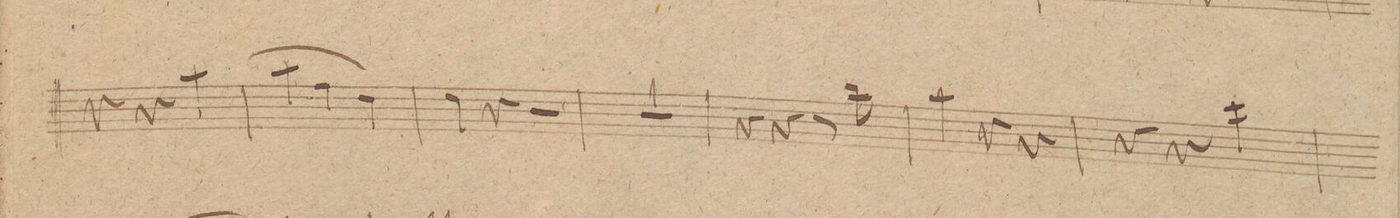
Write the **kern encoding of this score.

**kern	**dynam
*I"Flauto 1mo	*
*clefG2	*
*k[f#c#]	*
*M3/4	*
4r	.
4r	.
4aa\	.
=60	=60
(4aa\	.
4ff#\	.
4dd\)	.
=61	=61
4dd\	.
4r	.
4r	.
=62	=62
2.r	.
=63	=63
4r	.
4r	.
8r	.
8bb\	p
=64	=64
4aa\	.
4r	.
4r	.
=65	=65
4r	.
4r	.
4ccc#\	.
=66	=66
*-	*-
